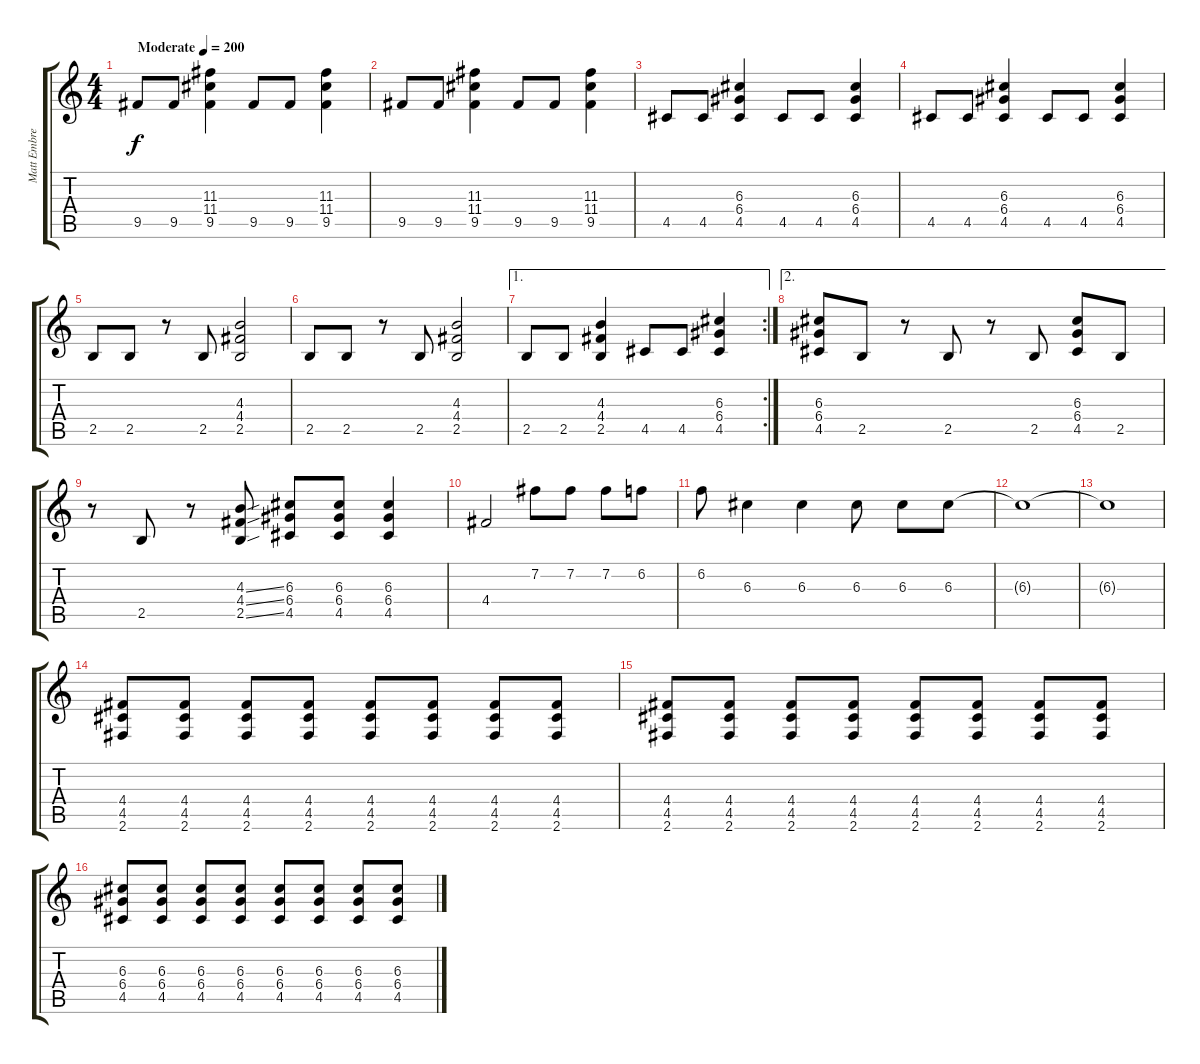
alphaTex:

\track ("Matt Embree" "Matt Embre") {instrument acousticguitarsteel}
\staff {score tabs}
\tuning (E4 B3 G3 D3 A2 E2) {hide}
\ts (4 4)
\tempo (200 "Moderate")
\clef g2
\ks c
9.5.8{dy f instrument acousticguitarsteel} 9.5.8 (11.3 11.4 9.5).4 9.5.8 9.5.8 (11.3 11.4 9.5).4 |
9.5.8 9.5.8 (11.3 11.4 9.5).4 9.5.8 9.5.8 (11.3 11.4 9.5).4 |
4.5.8 4.5.8 (6.3 6.4 4.5).4 4.5.8 4.5.8 (6.3 6.4 4.5).4 |
4.5.8 4.5.8 (6.3 6.4 4.5).4 4.5.8 4.5.8 (6.3 6.4 4.5).4 |
2.5.8 2.5.8 r.8 2.5.8 (4.3 4.4 2.5).2 |
2.5.8 2.5.8 r.8 2.5.8 (4.3 4.4 2.5).2 |
\ae 1
\rc 2
2.5.8 2.5.8 (4.3 4.4 2.5).4 4.5.8 4.5.8 (6.3 6.4 4.5).4 |
\ae 2
(6.3 6.4 4.5).8 2.5.8 r.8 2.5.8 r.8 2.5.8 (6.3 6.4 4.5).8 2.5.8 |
r.8 2.5.8 r.8 (4.3{ss} 4.4{ss} 2.5{ss}).8 (6.3 6.4 4.5).8 (6.3 6.4 4.5).8 (6.3 6.4 4.5).4 |
4.4.2 7.2.8 7.2.8 7.2.8 6.2.8 |
6.2.8 6.3.4 6.3.4 6.3.8 6.3.8 6.3.8 |
6.3{t}.1 |
6.3{t}.1 |
(4.4 4.5 2.6).8 (4.4 4.5 2.6).8 (4.4 4.5 2.6).8 (4.4 4.5 2.6).8 (4.4 4.5 2.6).8 (4.4 4.5 2.6).8 (4.4 4.5 2.6).8 (4.4 4.5 2.6).8 |
(4.4 4.5 2.6).8 (4.4 4.5 2.6).8 (4.4 4.5 2.6).8 (4.4 4.5 2.6).8 (4.4 4.5 2.6).8 (4.4 4.5 2.6).8 (4.4 4.5 2.6).8 (4.4 4.5 2.6).8 |
(6.3 6.4 4.5).8 (6.3 6.4 4.5).8 (6.3 6.4 4.5).8 (6.3 6.4 4.5).8 (6.3 6.4 4.5).8 (6.3 6.4 4.5).8 (6.3 6.4 4.5).8 (6.3 6.4 4.5).8
